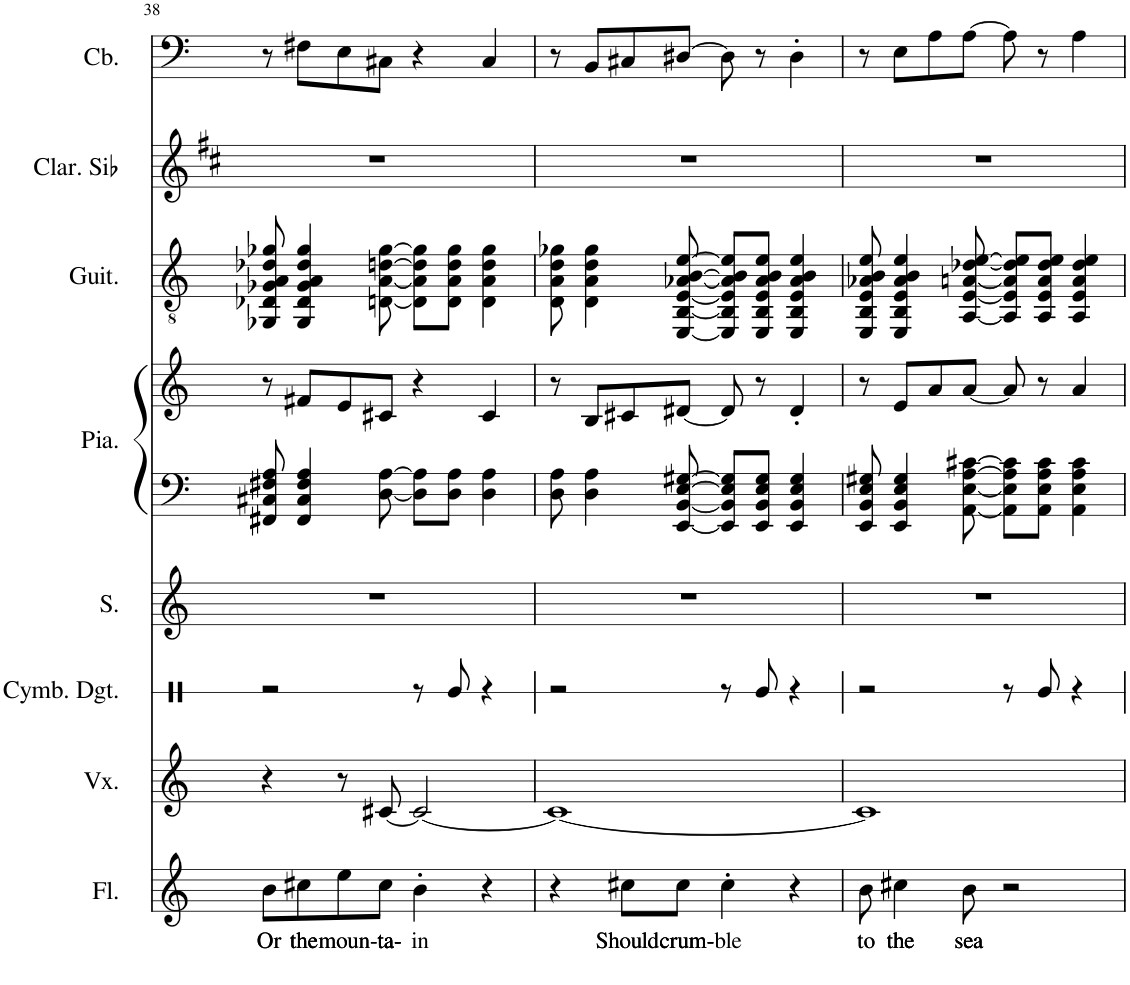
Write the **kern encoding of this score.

**kern	**text	**kern	**kern	**kern	**kern	**kern	**kern	**kern	**kern
*part8	*part8	*part7	*part6	*part5	*part4	*part4	*part3	*part2	*part1
*staff9	*staff9	*staff8	*staff7	*staff6	*staff5	*staff4	*staff3	*staff2	*staff1
*I"Flûte	*	*I"Voix, Voice Ohh	*I"Cymbales à doigts, Percusión	*I"Soprano, Voice Ahh	*I"Piano	*	*I"Guitare classique	*I"Clarinette en Sib	*I"Contrebasse
*I'Fl.	*	*I'Vx.	*I'Cymb. Dgt.	*I'S.	*I'Pia.	*	*I'Guit.	*I'Clar. Sib	*I'Cb.
!!LO:PB:g=z
*clefG2	*	*clefG2	*clefX	*clefG2	*clefF4	*clefG2	*clefGv2	*clefG2	*clefF4
*	*	*	*	*	*	*	*	*Trd1c2	*Trd7c12
*k[]	*	*k[]	*k[]	*k[]	*k[]	*k[]	*k[]	*k[f#c#]	*k[]
*M4/4	*	*M4/4	*M4/4	*M4/4	*M4/4	*M4/4	*M4/4	*M4/4	*M4/4
=38	=38	=38	=38	=38	=38	=38	=38	=38	=38
!	!LO:LY:b	!	!	!	!	!	!	!	!
8b\L	Or	4r	2r	1r	8FF#X/ 8C#X/ 8F#X/ 8A/	8r	8GG-X/ 8D-X/ 8G-X/ 8A/ 8d-X/ 8g-X/	1r	8r
!	!LO:LY:b	!	!	!	!	!	!	!	!
8cc#X\	the	.	.	.	4FF#/ 4C#/ 4F#/ 4A/	8f#X/L	4GG-/ 4D-/ 4G-/ 4A/ 4d-/ 4g-/	.	8F#X\L
!	!LO:LY:b	!	!	!	!	!	!	!	!
8ee\	moun-	8r	.	.	.	8e/	.	.	8E\
!	!LO:LY:b	!	!	!	!	!	!	!	!
8cc#\J	ta-	[8c#X/	.	.	[8D\ [8A\	8c#X/J	[8Dn\ [8A\ [8dn\ [8g-\	.	8C#X\J
!	!LO:LY:b	!	!	!	!	!	!	!	!
4b'\	in	2c#/_	8r	.	8D\] 8A\]L	4r	8D\] 8A\] 8d\] 8g-\]L	.	4r
.	.	.	8Re/	.	8D\ 8A\J	.	8D\ 8A\ 8d\ 8g-\J	.	.
4r	.	.	4r	.	4D\ 4A\	4c#/	4D\ 4A\ 4d\ 4g-\	.	4C#/
=39	=39	=39	=39	=39	=39	=39	=39	=39	=39
4r	.	1c#_	2r	1r	8D\ 8A\	8r	8D\ 8A\ 8d\ 8g-X\	1r	8r
.	.	.	.	.	4D\ 4A\	8B/L	4D\ 4A\ 4d\ 4g-\	.	8BB/L
!	!LO:LY:b	!	!	!	!	!	!	!	!
8cc#X\L	Should	.	.	.	.	8c#X/	.	.	8C#X/
!	!LO:LY:b	!	!	!	!	!	!	!	!
8cc#\J	crum-	.	.	.	[8EE/ [8BB/ [8E/ [8G#X/	[8d#X/J	[8EE/ [8BB/ [8E/ [8A-X/ [8B/ [8e/	.	[8D#X/J
!	!LO:LY:b	!	!	!	!	!	!	!	!
4cc#'\	ble	.	8r	.	8EE/] 8BB/] 8E/] 8G#/]L	8d#/]	8EE/] 8BB/] 8E/] 8A-/] 8B/] 8e/]L	.	8D#\]
.	.	.	8Re/	.	8EE/ 8BB/ 8E/ 8G#/J	8r	8EE/ 8BB/ 8E/ 8A-/ 8B/ 8e/J	.	8r
4r	.	.	4r	.	4EE/ 4BB/ 4E/ 4G#/	4d#'/	4EE/ 4BB/ 4E/ 4A-/ 4B/ 4e/	.	4D#'\
=40	=40	=40	=40	=40	=40	=40	=40	=40	=40
!	!LO:LY:b	!	!	!	!	!	!	!	!
8b\	to	1c#]	2r	1r	8EE/ 8BB/ 8E/ 8G#X/	8r	8EE/ 8BB/ 8E/ 8A-X/ 8B/ 8e/	1r	8r
!	!LO:LY:b	!	!	!	!	!	!	!	!
4cc#X\	the	.	.	.	4EE/ 4BB/ 4E/ 4G#/	8e/L	4EE/ 4BB/ 4E/ 4A-/ 4B/ 4e/	.	8E\L
.	.	.	.	.	.	8a/	.	.	8A\
!	!LO:LY:b	!	!	!	!	!	!	!	!
8b\	sea	.	.	.	[8AA\ [8E\ [8A\ [8c#X\	[8a/J	[8AA/ [8E/ [8An/ [8d-X/ [8e/	.	[8A\J
2r	.	.	8r	.	8AA\] 8E\] 8A\] 8c#\]L	8a/]	8AA/] 8E/] 8A/] 8d-/] 8e/]L	.	8A\]
.	.	.	8Re/	.	8AA\ 8E\ 8A\ 8c#\J	8r	8AA/ 8E/ 8A/ 8d-/ 8e/J	.	8r
.	.	.	4r	.	4AA\ 4E\ 4A\ 4c#\	4a/	4AA/ 4E/ 4A/ 4d-/ 4e/	.	4A\
=	=	=	=	=	=	=	=	=	=
*-	*-	*-	*-	*-	*-	*-	*-	*-	*-
